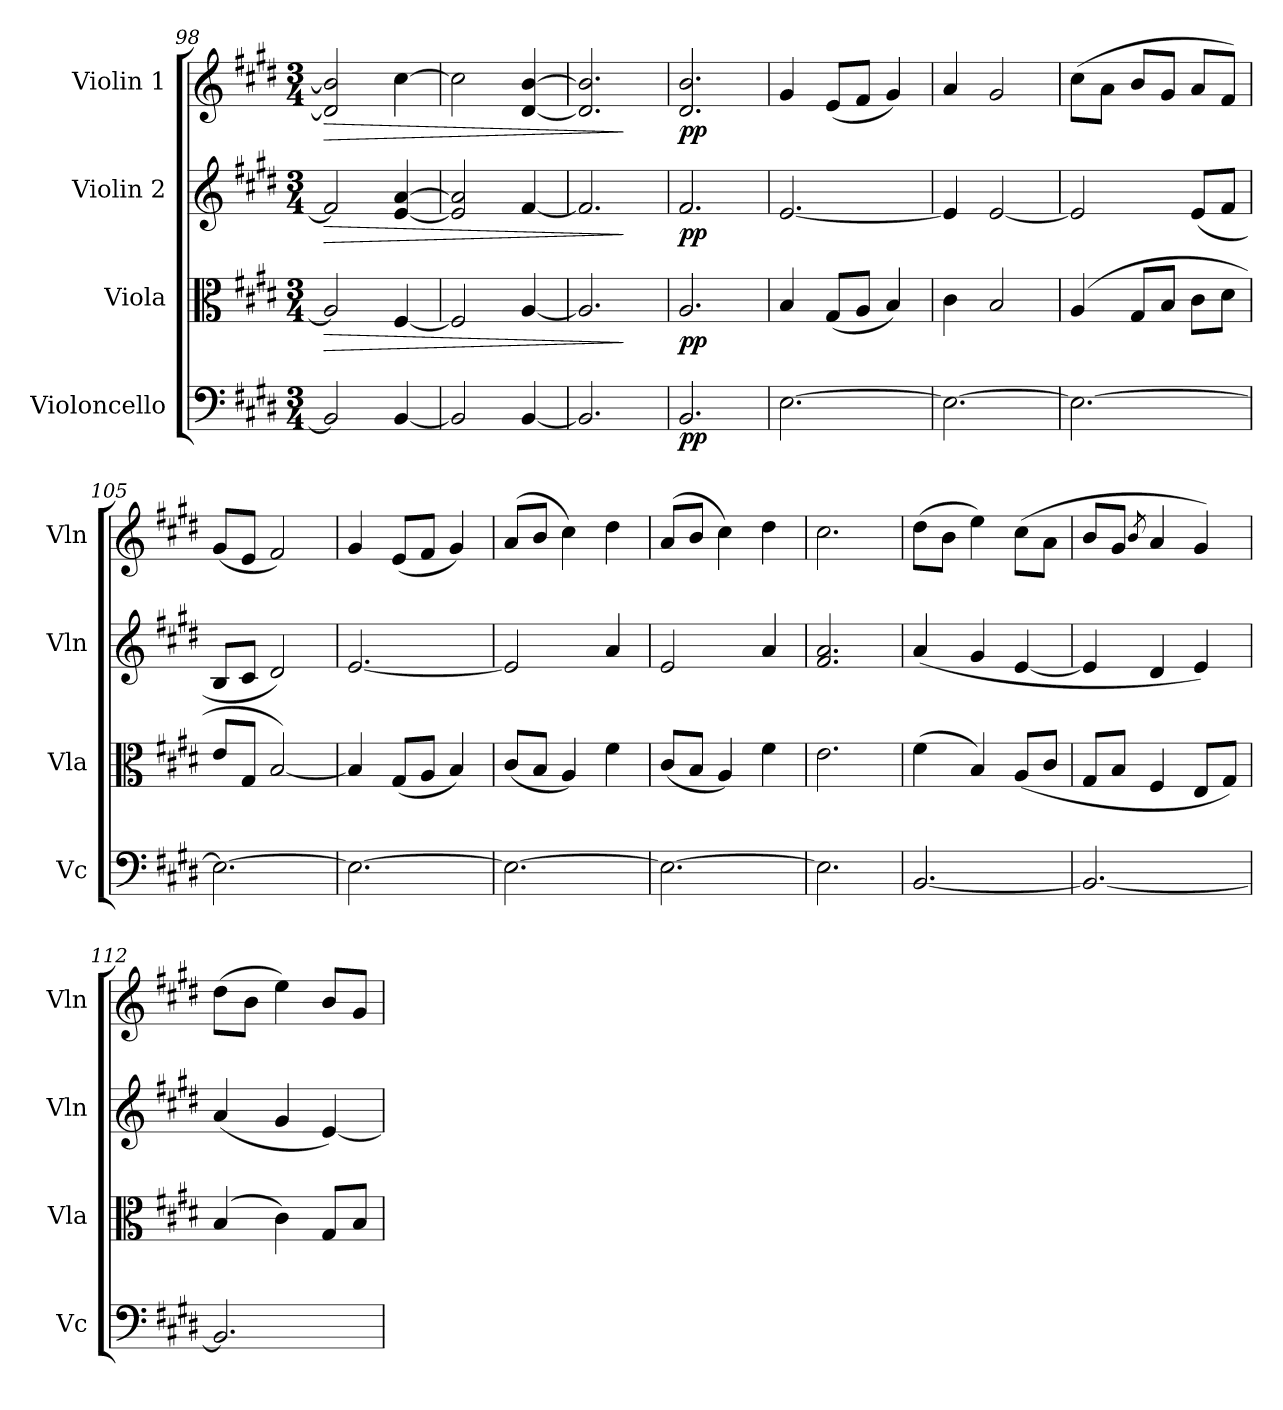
**kern	**dynam	**kern	**dynam	**kern	**dynam	**kern	**dynam
*part4	*part4	*part3	*part3	*part2	*part2	*part1	*part1
*staff4	*staff4	*staff3	*staff3	*staff2	*staff2	*staff1	*staff1
*I"Violoncello	*	*I"Viola	*	*I"Violin 2	*	*I"Violin 1	*
*I'Vc	*	*I'Vla	*	*I'Vln	*	*I'Vln	*
*clefF4	*	*clefC3	*	*clefG2	*	*clefG2	*
*k[f#c#g#d#]	*	*k[f#c#g#d#]	*	*k[f#c#g#d#]	*	*k[f#c#g#d#]	*
*M3/4	*	*M3/4	*	*M3/4	*	*M3/4	*
=98	=98	=98	=98	=98	=98	=98	=98
!	!	!	!LO:HP:b	!	!LO:HP:b	!	!LO:HP:b
2BB/]	.	2A/]	>	2f#/]	>	2d#/] 2b/]	>
[4BB/	.	[4F#/	.	[4e/ [4a/	.	[4cc#\	.
=99	=99	=99	=99	=99	=99	=99	=99
2BB/]	.	2F#/]	.	2e/] 2a/]	.	2cc#\]	.
[4BB/	.	[4A/	.	[4f#/	.	[4d#/ [4b/	.
=100	=100	=100	=100	=100	=100	=100	=100
2.BB/]	.	2.A/]	.	2.f#/]	.	2.d#/] 2.b/]	.
.	.	.	]	.	]	.	]
=101	=101	=101	=101	=101	=101	=101	=101
!	!LO:DY:b	!	!LO:DY:b	!	!LO:DY:b	!	!LO:DY:b
2.BB/	pp	2.A/	pp	2.f#/	pp	2.d#/ 2.b/	pp
=102	=102	=102	=102	=102	=102	=102	=102
[2.E\	.	4B/	.	[2.e/	.	4g#/	.
.	.	(8G#/L	.	.	.	(8e/L	.
.	.	8A/J	.	.	.	8f#/J	.
.	.	4B/)	.	.	.	4g#/)	.
=103	=103	=103	=103	=103	=103	=103	=103
2.E\_	.	4c#\	.	4e/]	.	4a/	.
.	.	2B/	.	[2e/	.	2g#/	.
=104	=104	=104	=104	=104	=104	=104	=104
2.E\_	.	(4A/	.	2e/]	.	(8cc#\L	.
.	.	.	.	.	.	8a\J	.
.	.	8G#/L	.	.	.	8b/L	.
.	.	8B/J	.	.	.	8g#/J	.
.	.	8c#\L	.	(8e/L	.	8a/L	.
.	.	8d#\J	.	8f#/J	.	8f#/J)	.
!!LO:PB:g=z
=105	=105	=105	=105	=105	=105	=105	=105
2.E\_	.	8e/L	.	8B/L	.	(8g#/L	.
.	.	8G#/J	.	8c#/J	.	8e/J	.
.	.	[2B/)	.	2d#/)	.	2f#/)	.
=106	=106	=106	=106	=106	=106	=106	=106
2.E\_	.	4B/]	.	[2.e/	.	4g#/	.
.	.	(8G#/L	.	.	.	(8e/L	.
.	.	8A/J	.	.	.	8f#/J	.
.	.	4B/)	.	.	.	4g#/)	.
=107	=107	=107	=107	=107	=107	=107	=107
2.E\_	.	(8c#/L	.	2e/]	.	(8a/L	.
.	.	8B/J	.	.	.	8b/J	.
.	.	4A/)	.	.	.	4cc#\)	.
.	.	4f#\	.	4a/	.	4dd#\	.
=108	=108	=108	=108	=108	=108	=108	=108
2.E\_	.	(8c#/L	.	2e/	.	(8a/L	.
.	.	8B/J	.	.	.	8b/J	.
.	.	4A/)	.	.	.	4cc#\)	.
.	.	4f#\	.	4a/	.	4dd#\	.
=109	=109	=109	=109	=109	=109	=109	=109
2.E\]	.	2.e\	.	2.f#/ 2.a/	.	2.cc#\	.
=110	=110	=110	=110	=110	=110	=110	=110
[2.BB/	.	(4f#\	.	(4a/	.	(8dd#\L	.
.	.	.	.	.	.	8b\J	.
.	.	4B/)	.	4g#/	.	4ee\)	.
.	.	(8A/L	.	[4e/	.	(8cc#\L	.
.	.	8c#/J	.	.	.	8a\J	.
=111	=111	=111	=111	=111	=111	=111	=111
2.BB/_	.	8G#/L	.	4e/]	.	8b/L	.
.	.	8B/J	.	.	.	8g#/J	.
.	.	.	.	.	.	8qb/	.
.	.	4F#/	.	4d#/	.	4a/	.
.	.	8E/L	.	4e/)	.	4g#/)	.
.	.	8G#/J)	.	.	.	.	.
!!LO:LB:g=z
=112	=112	=112	=112	=112	=112	=112	=112
2.BB/]	.	(4B/	.	(4a/	.	(8dd#\L	.
.	.	.	.	.	.	8b\J	.
.	.	4c#\)	.	4g#/	.	4ee\)	.
.	.	8G#/L	.	[4e/)	.	8b/L	.
.	.	8B/J	.	.	.	8g#/J	.
=	=	=	=	=	=	=	=
*-	*-	*-	*-	*-	*-	*-	*-
